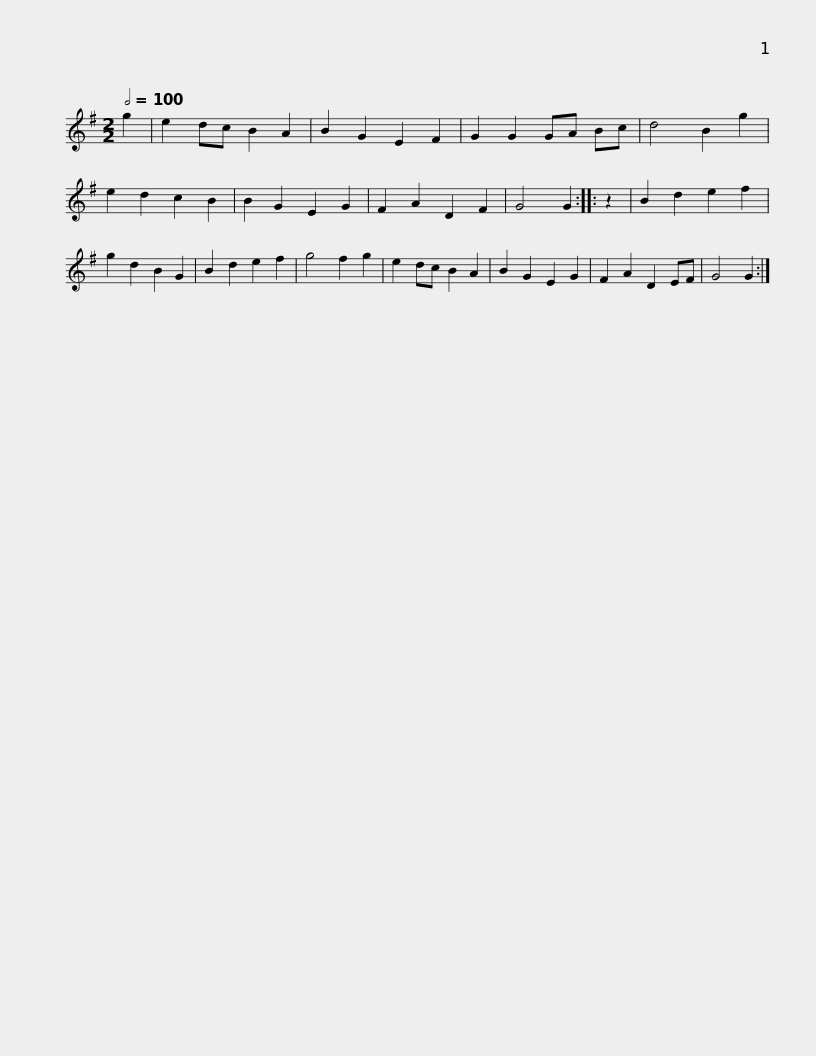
X:1
L:1/8
Q:1/2=100
M:2/2
I:linebreak $
K:G
V:1 treble
V:1
 g2 | e2 dc B2 A2 | B2 G2 E2 F2 | G2 G2 GA Bc | d4 B2 g2 | %5
 e2 d2 c2 B2 | B2 G2 E2 G2 | F2 A2 D2 F2 | G4 G2 :: z2 | %10
 B2 d2 e2 f2 |$ g2 d2 B2 G2 | B2 d2 e2 f2 | g4 f2 g2 | e2 dc B2 A2 | %15
 B2 G2 E2 G2 | F2 A2 D2 EF | G4 G2 :| %18
